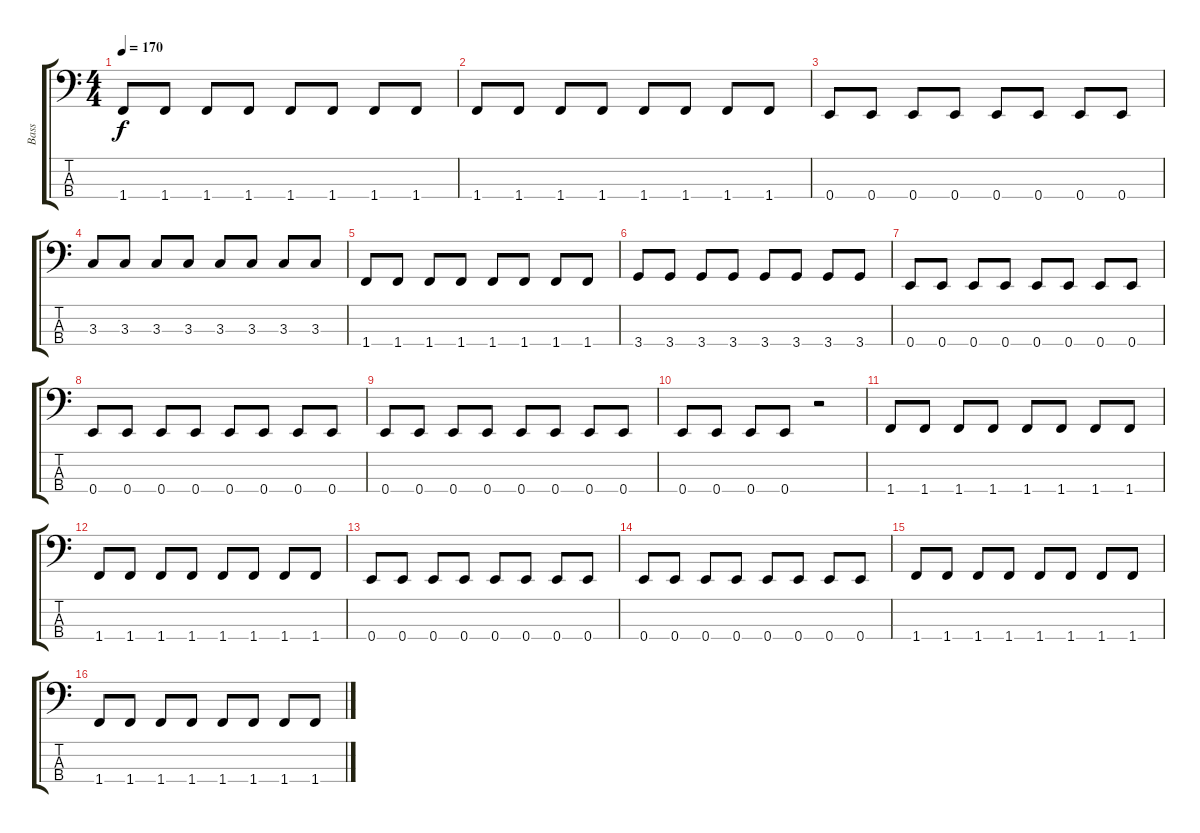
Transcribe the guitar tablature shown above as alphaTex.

\track ("Bass" "Bass") {instrument electricbassfinger}
\staff {score tabs}
\tuning (G2 D2 A1 E1) {hide}
\ts (4 4)
\tempo 170
\clef f4
\ks c
1.4.8{dy f} 1.4.8 1.4.8 1.4.8 1.4.8 1.4.8 1.4.8 1.4.8 |
1.4.8 1.4.8 1.4.8 1.4.8 1.4.8 1.4.8 1.4.8 1.4.8 |
0.4.8 0.4.8 0.4.8 0.4.8 0.4.8 0.4.8 0.4.8 0.4.8 |
3.3.8 3.3.8 3.3.8 3.3.8 3.3.8 3.3.8 3.3.8 3.3.8 |
1.4.8 1.4.8 1.4.8 1.4.8 1.4.8 1.4.8 1.4.8 1.4.8 |
3.4.8 3.4.8 3.4.8 3.4.8 3.4.8 3.4.8 3.4.8 3.4.8 |
0.4.8 0.4.8 0.4.8 0.4.8 0.4.8 0.4.8 0.4.8 0.4.8 |
0.4.8 0.4.8 0.4.8 0.4.8 0.4.8 0.4.8 0.4.8 0.4.8 |
0.4.8 0.4.8 0.4.8 0.4.8 0.4.8 0.4.8 0.4.8 0.4.8 |
0.4.8 0.4.8 0.4.8 0.4.8 r.2 |
1.4.8 1.4.8 1.4.8 1.4.8 1.4.8 1.4.8 1.4.8 1.4.8 |
1.4.8 1.4.8 1.4.8 1.4.8 1.4.8 1.4.8 1.4.8 1.4.8 |
0.4.8 0.4.8 0.4.8 0.4.8 0.4.8 0.4.8 0.4.8 0.4.8 |
0.4.8 0.4.8 0.4.8 0.4.8 0.4.8 0.4.8 0.4.8 0.4.8 |
1.4.8 1.4.8 1.4.8 1.4.8 1.4.8 1.4.8 1.4.8 1.4.8 |
1.4.8 1.4.8 1.4.8 1.4.8 1.4.8 1.4.8 1.4.8 1.4.8
